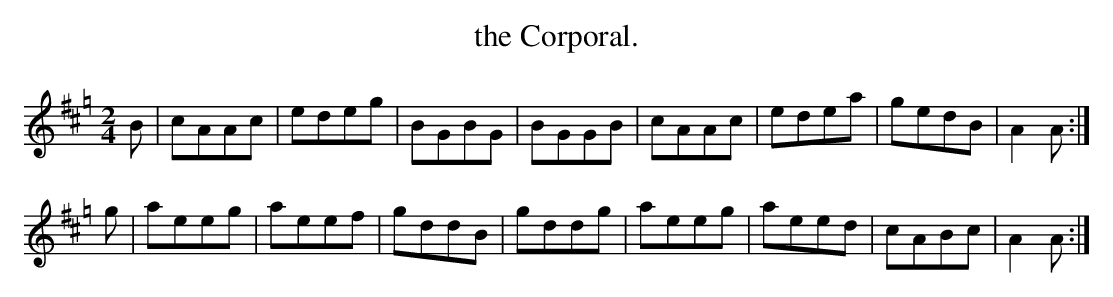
X:1
T:the Corporal.
L:1/8
M:2/4
K:Hp
B|cAAc|edeg|BGBG|BGGB|cAAc|edea|gedB|A2A:|
g|aeeg|aeef|gddB|gddg|aeeg|aeed|cABc|A2A:|
